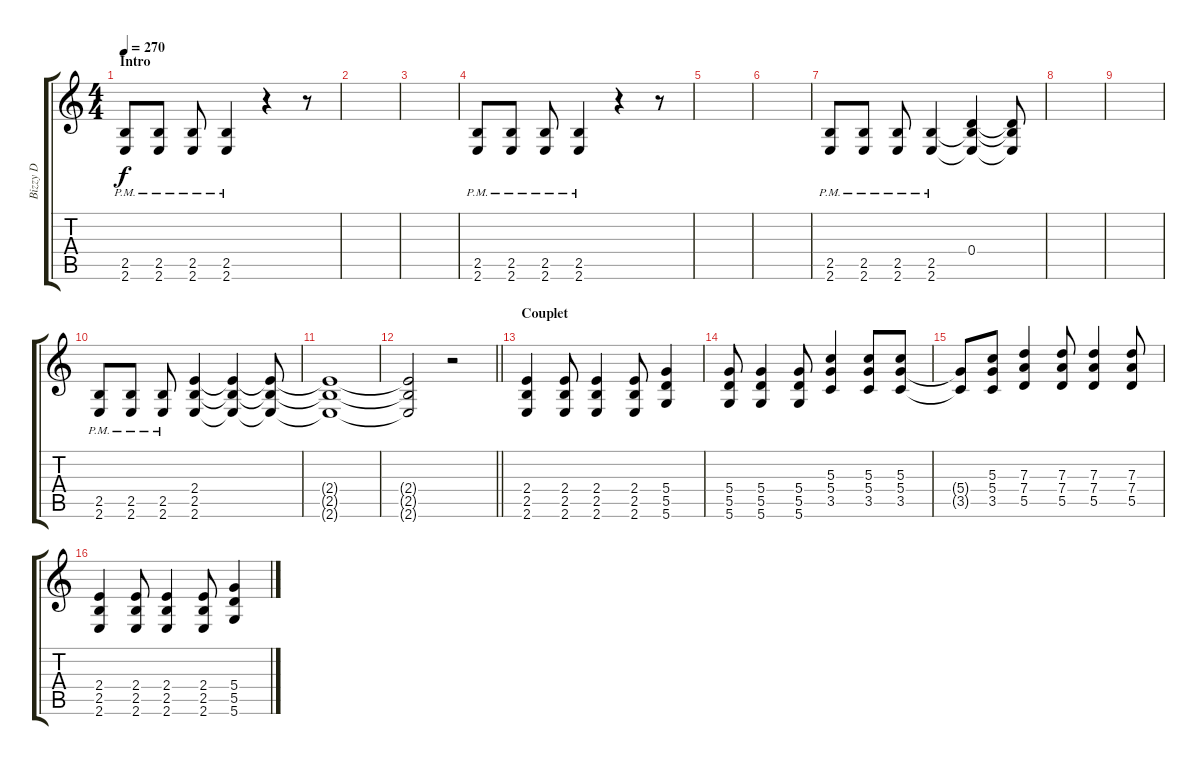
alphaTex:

\track ("Bizzy D" "Bizzy D") {instrument distortionguitar}
\staff {score tabs}
\tuning (E4 B3 G3 D3 A2 D2) {hide}
\ts (4 4)
\section ("" "Intro")
\tempo 270
\clef g2
\ks c
(2.5{pm} 2.6{pm}).8{dy f instrument distortionguitar} (2.5{pm} 2.6{pm}).8 (2.5{pm} 2.6{pm}).8 (2.5{pm} 2.6{pm}).4 r.4 r.8 |
|
|
(2.5{pm} 2.6{pm}).8 (2.5{pm} 2.6{pm}).8 (2.5{pm} 2.6{pm}).8 (2.5{pm} 2.6{pm}).4 r.4 r.8 |
|
|
(2.5{pm} 2.6{pm}).8 (2.5{pm} 2.6{pm}).8 (2.5{pm} 2.6{pm}).8 (2.5{pm} 2.6{pm}).4 (0.4 2.5{t} 2.6{t}).4 (0.4{t} 2.5{t} 2.6{t}).8 |
|
|
(2.5{pm} 2.6{pm}).8 (2.5{pm} 2.6{pm}).8 (2.5{pm} 2.6{pm}).8 (2.4 2.5 2.6).4 (2.4{t} 2.5{t} 2.6{t}).4 (2.4{t} 2.5{t} 2.6{t}).8 |
(2.4{t} 2.5{t} 2.6{t}).1 |
\barLineRight lightlight
(2.4{t} 2.5{t} 2.6{t}).2 r.2 |
\section ("" "Couplet")
(2.4 2.5 2.6).4 (2.4 2.5 2.6).8 (2.4 2.5 2.6).4 (2.4 2.5 2.6).8 (5.4 5.5 5.6).4 |
(5.4 5.5 5.6).8 (5.4 5.5 5.6).4 (5.4 5.5 5.6).8 (5.3 5.4 3.5).4 (5.3 5.4 3.5).8 (5.3 5.4 3.5).8 |
(5.4{t} 3.5{t}).8 (5.3 5.4 3.5).8 (7.3 7.4 5.5).4 (7.3 7.4 5.5).8 (7.3 7.4 5.5).4 (7.3 7.4 5.5).8 |
(2.4 2.5 2.6).4 (2.4 2.5 2.6).8 (2.4 2.5 2.6).4 (2.4 2.5 2.6).8 (5.4 5.5 5.6).4
